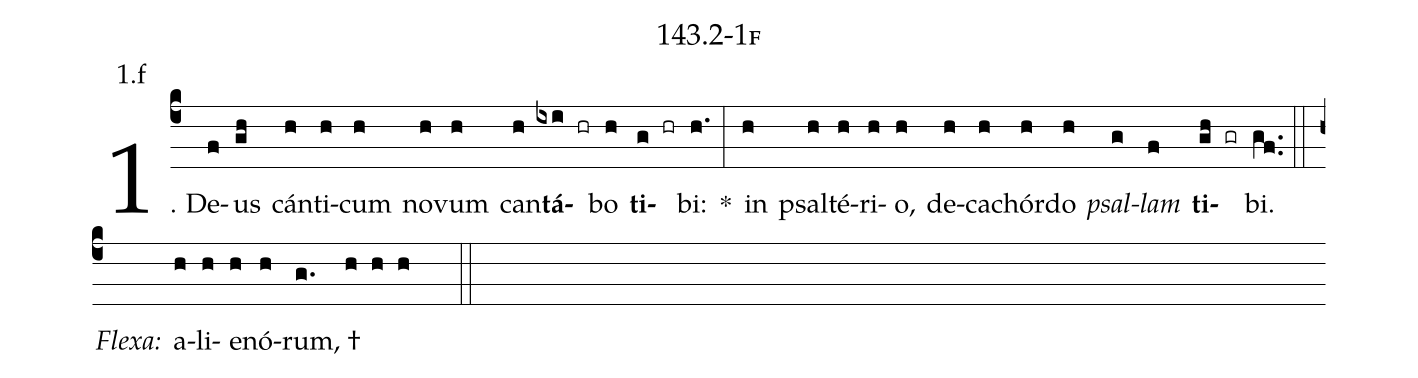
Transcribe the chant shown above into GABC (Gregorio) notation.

name: 143.2-1f;
annotation: 1.f;
%%
(c4)1. De(f)us(gh) cán(h)ti(h)cum(h) no(h)vum(h) can(h)<b>tá</b>(ixi hr)bo(h) <b>ti</b>(g hr)bi:(h.) *(:) in(h) psal(h)té(h)ri(h)o,(h) de(h)ca(h)chór(h)do(h) <i>psal</i>(g)<i>lam</i>(f) <b>ti</b>(gh gr)bi.(gf..) (::)
<i>Flexa:</i>(////)  a(h)li(h)e(h)nó(h)rum, †(g.//// h h h  ::)
